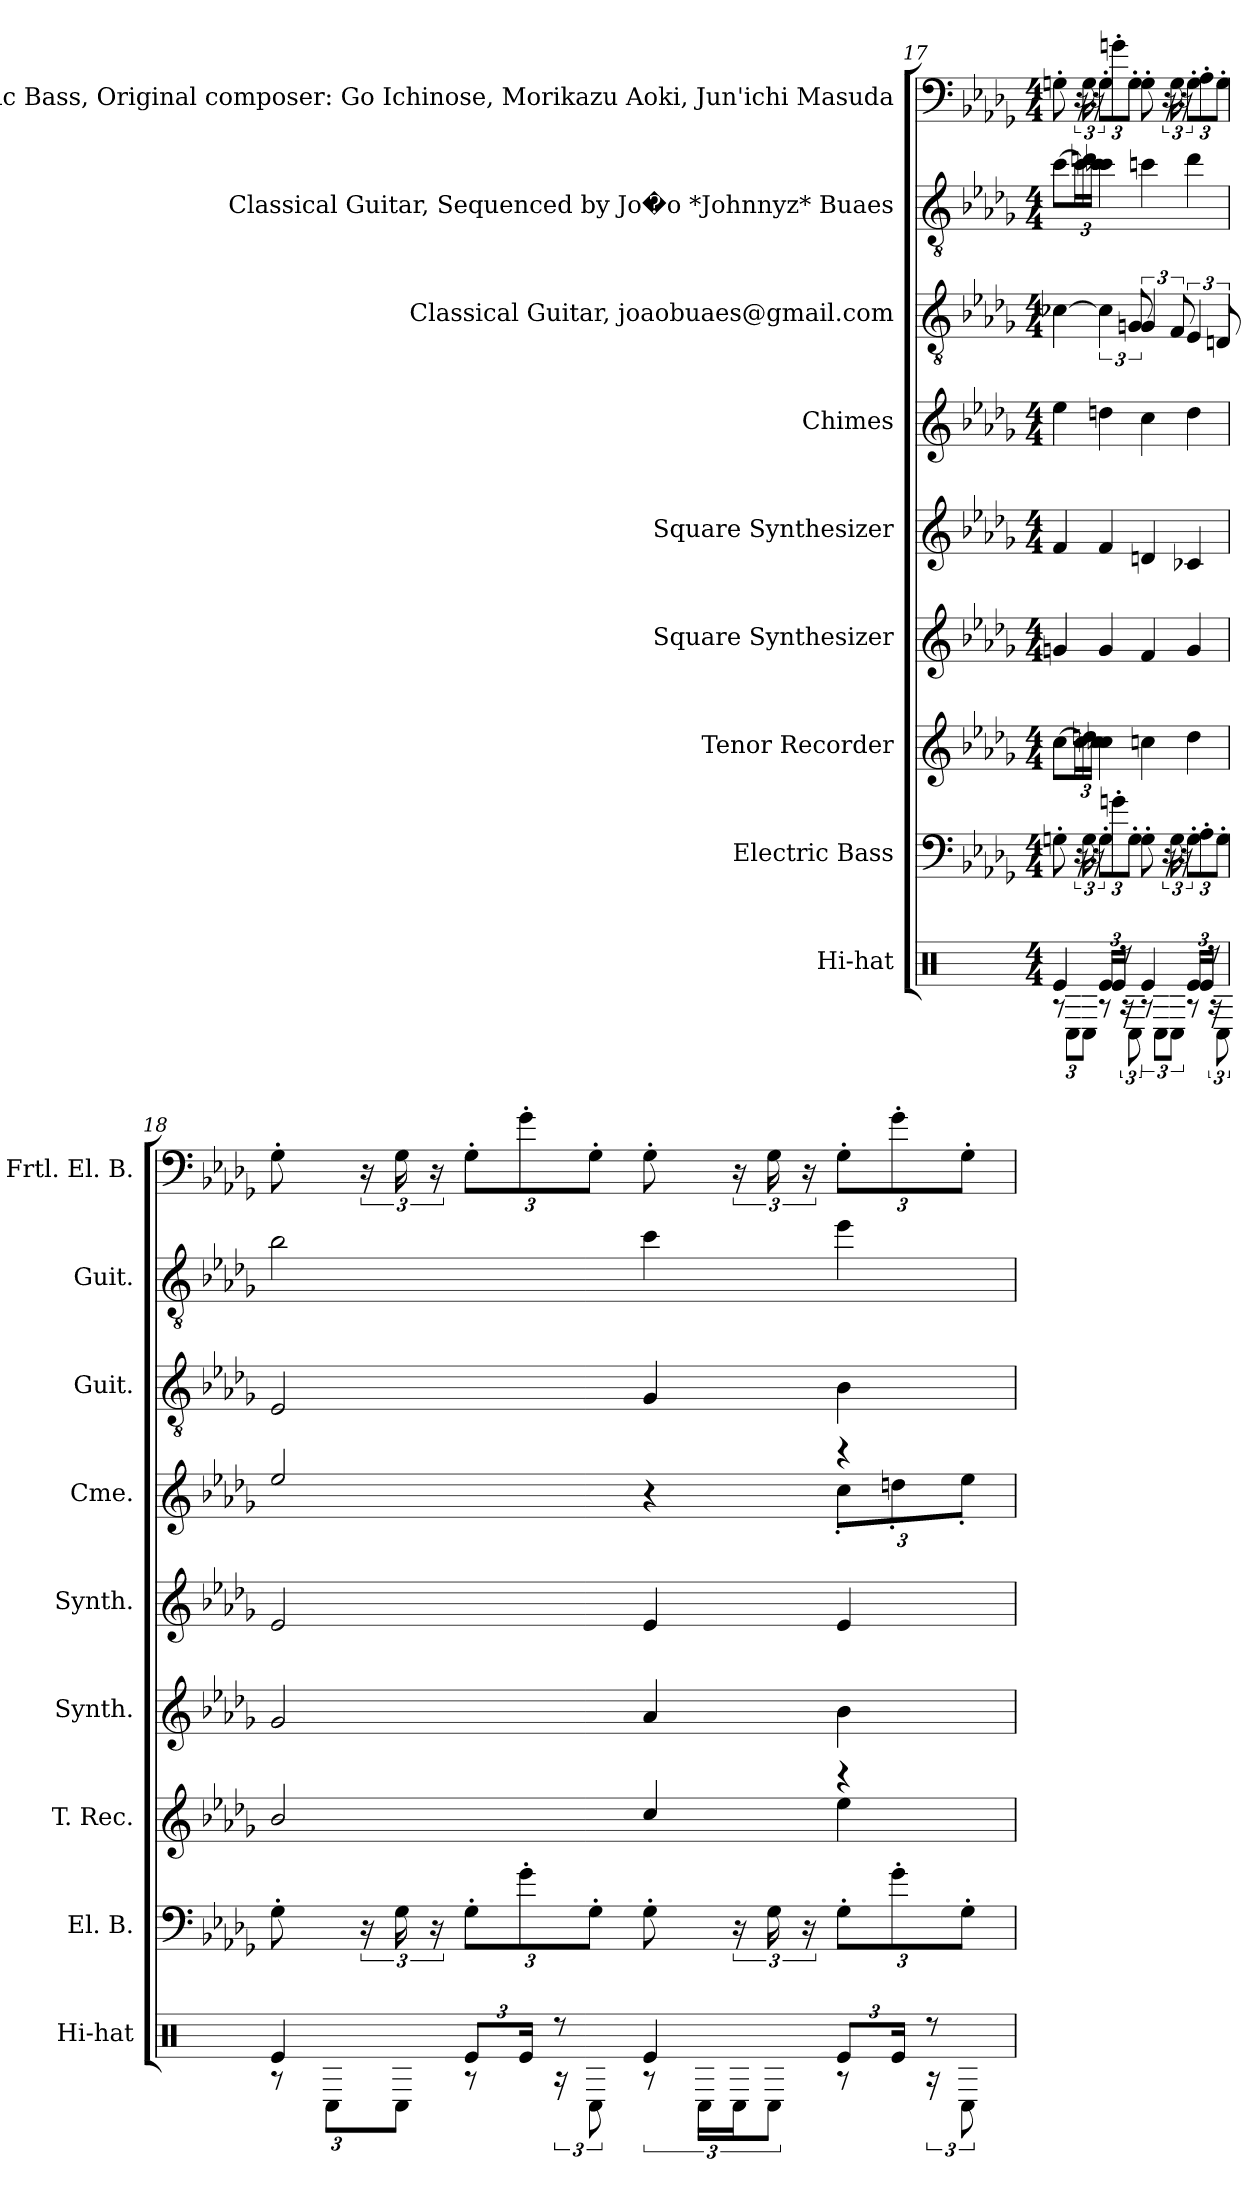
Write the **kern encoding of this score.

**kern	**kern	**kern	**kern	**kern	**kern	**kern	**kern	**kern
*part9	*part8	*part7	*part6	*part5	*part4	*part3	*part2	*part1
*staff9	*staff8	*staff7	*staff6	*staff5	*staff4	*staff3	*staff2	*staff1
*I"Hi-hat	*I"Electric Bass	*I"Tenor Recorder	*I"Square Synthesizer	*I"Square Synthesizer	*I"Chimes	*I"Classical Guitar, joaobuaes@gmail.com	*I"Classical Guitar, Sequenced by Jo�o *Johnnyz* Buaes	*I"Fretless Electric Bass, Original composer: Go Ichinose, Morikazu Aoki, Jun'ichi Masuda
*I'Hi-hat	*I'El. B.	*I'T. Rec.	*I'Synth.	*I'Synth.	*I'Cme.	*I'Guit.	*I'Guit.	*I'Frtl. El. B.
!!LO:PB:g=z
*clefX	*clefF4	*clefG2	*clefG2	*clefG2	*clefG2	*clefGv2	*clefGv2	*clefF4
*	*ITrd7c12	*	*	*	*	*	*	*ITrd7c12
*k[]	*k[b-e-a-d-g-]	*k[b-e-a-d-g-]	*k[b-e-a-d-g-]	*k[b-e-a-d-g-]	*k[b-e-a-d-g-]	*k[b-e-a-d-g-]	*k[b-e-a-d-g-]	*k[b-e-a-d-g-]
*M4/4	*M4/4	*M4/4	*M4/4	*M4/4	*M4/4	*M4/4	*M4/4	*M4/4
=17	=17	=17	=17	=17	=17	=17	=17	=17
*^	*	*	*	*	*	*	*	*
4Re/	12r	8GGn'\	[8cc\L	4gn/	4f/	4ee-\	[4c-X\	[8cc\L	8GGn'\
.	12RC\L	.	.	.	.	.	.	.	.
*	*	*	*Xbrackettup	*	*	*	*	*Xbrackettup	*
.	.	24r	24cc\L]	.	.	.	.	24cc\L]	24r
.	12RC\J	24GG\	24ddn\	.	.	.	.	24ddn\	24GG\
.	.	24r	24cc\JJ	.	.	.	.	24cc\JJ	24r
*Xbrackettup	*	*Xbrackettup	*	*	*	*	*	*	*Xbrackettup
12Re/L	8r	12GG'\L	4cc-X\	4g/	4f/	4ddn\	6c-\]	4cc-X\	12GG'\L
24Re/Jk	.	12Gn'\	.	.	.	.	.	.	12Gn'\
*	*brackettup	*	*	*	*	*	*	*	*
8r	24r	.	.	.	.	.	.	.	.
.	12RC\	12GG'\J	.	.	.	.	12Gn/	.	12GG'\J
4Re/	12r	8GG'\	4ccn\	4f/	4dn/	4cc\	6G/	4ccn\	8GG'\
.	12RC\L	.	.	.	.	.	.	.	.
*	*	*brackettup	*	*	*	*	*	*	*brackettup
.	.	24r	.	.	.	.	.	.	24r
.	12RC\J	24GG\	.	.	.	.	12F/	.	24GG\
.	.	24r	.	.	.	.	.	.	24r
*Xbrackettup	*	*Xbrackettup	*	*	*	*	*	*	*Xbrackettup
12Re/L	8r	12GG'\L	4dd\	4g/	4c-X/	4dd\	6E-/	4dd\	12GG'\L
24Re/Jk	.	12AA-'\	.	.	.	.	.	.	12AA-'\
*	*brackettup	*	*	*	*	*	*	*	*
8r	24r	.	.	.	.	.	.	.	.
.	12RC\	12GG'\J	.	.	.	.	12Dn/	.	12GG'\J
=18	=18	=18	=18	=18	=18	=18	=18	=18	=18
*	*	*	*^	*	*	*^	*	*	*
4Re/	12r	8GG-'\	2b-/	2.ryy	2g-/	2e-/	2ee-/	2.ryy	2E-/	2b-\	8GG-'\
.	12RC\L	.	.	.	.	.	.	.	.	.	.
*	*	*brackettup	*	*	*	*	*	*	*	*	*brackettup
.	.	24r	.	.	.	.	.	.	.	.	24r
.	12RC\J	24GG-\	.	.	.	.	.	.	.	.	24GG-\
.	.	24r	.	.	.	.	.	.	.	.	24r
*Xbrackettup	*	*Xbrackettup	*	*	*	*	*	*	*	*	*Xbrackettup
12Re/L	8r	12GG-'\L	.	.	.	.	.	.	.	.	12GG-'\L
24Re/Jk	.	12G-'\	.	.	.	.	.	.	.	.	12G-'\
*	*brackettup	*	*	*	*	*	*	*	*	*	*
8r	24r	.	.	.	.	.	.	.	.	.	.
.	12RC\	12GG-'\J	.	.	.	.	.	.	.	.	12GG-'\J
4Re/	12r	8GG-'\	4cc/	.	4a-/	4e-/	4r	.	4G-/	4cc\	8GG-'\
.	24RC\LL	.	.	.	.	.	.	.	.	.	.
*	*Xbrackettup	*brackettup	*	*	*	*	*	*	*	*	*brackettup
.	24RC\J	24r	.	.	.	.	.	.	.	.	24r
.	12RC\J	24GG-\	.	.	.	.	.	.	.	.	24GG-\
.	.	24r	.	.	.	.	.	.	.	.	24r
*	*	*Xbrackettup	*	*	*	*	*	*Xbrackettup	*	*	*Xbrackettup
12Re/L	8r	12GG-'\L	4r	4ee-\	4b-\	4e-/	4r	12cc'\L	4B-\	4ee-\	12GG-'\L
24Re/Jk	.	12G-'\	.	.	.	.	.	12ddn'\	.	.	12G-'\
*	*brackettup	*	*	*	*	*	*	*	*	*	*
8r	24r	.	.	.	.	.	.	.	.	.	.
.	12RC\	12GG-'\J	.	.	.	.	.	12ee-'\J	.	.	12GG-'\J
*v	*v	*	*v	*v	*	*	*v	*v	*	*	*
=	=	=	=	=	=	=	=	=
*-	*-	*-	*-	*-	*-	*-	*-	*-
